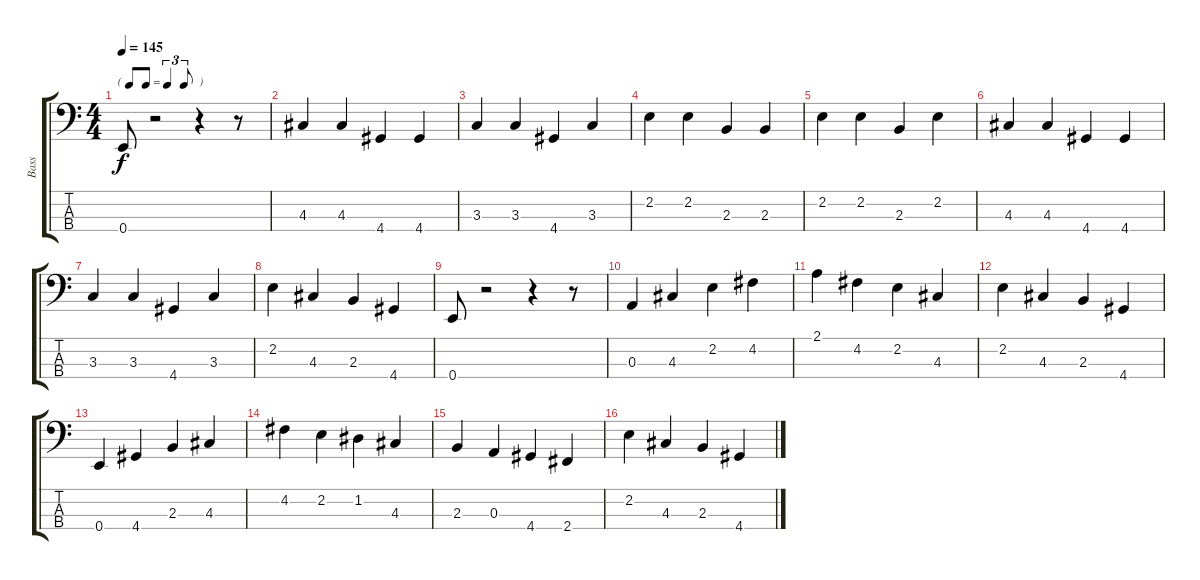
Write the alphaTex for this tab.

\track ("Bass" "Bass") {instrument electricbassfinger}
\staff {score tabs}
\tuning (G2 D2 A1 E1) {hide}
\ts (4 4)
\tf triplet8th
\tempo 145
\clef f4
\ks c
0.4.8{dy f} r.2 r.4 r.8 |
4.3.4 4.3.4 4.4.4 4.4.4 |
3.3.4 3.3.4 4.4.4 3.3.4 |
2.2.4 2.2.4 2.3.4 2.3.4 |
2.2.4 2.2.4 2.3.4 2.2.4 |
4.3.4 4.3.4 4.4.4 4.4.4 |
3.3.4 3.3.4 4.4.4 3.3.4 |
2.2.4 4.3.4 2.3.4 4.4.4 |
0.4.8 r.2 r.4 r.8 |
0.3.4 4.3.4 2.2.4 4.2.4 |
2.1.4 4.2.4 2.2.4 4.3.4 |
2.2.4 4.3.4 2.3.4 4.4.4 |
0.4.4 4.4.4 2.3.4 4.3.4 |
4.2.4 2.2.4 1.2.4 4.3.4 |
2.3.4 0.3.4 4.4.4 2.4.4 |
2.2.4 4.3.4 2.3.4 4.4.4
